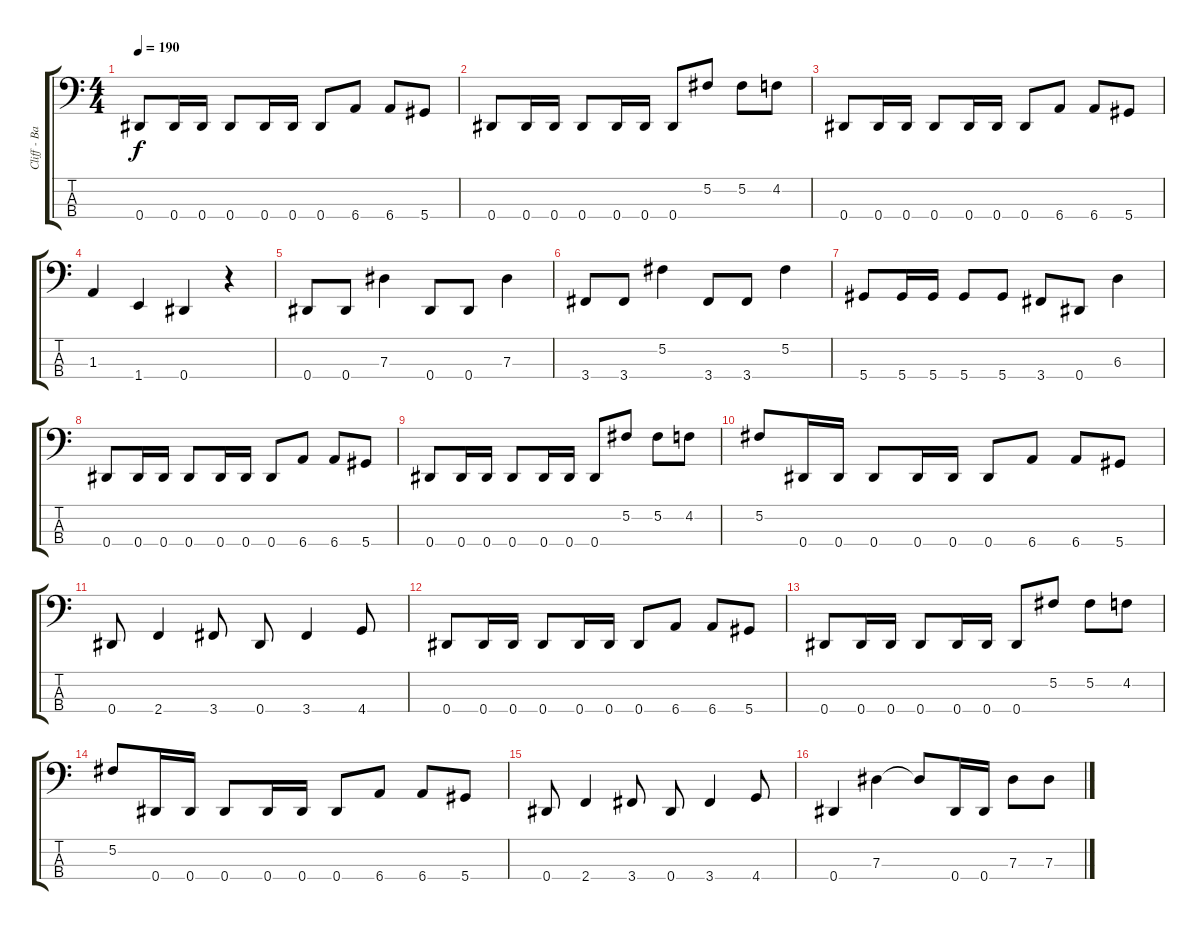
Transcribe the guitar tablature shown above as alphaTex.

\track ("Cliff - Bass" "Cliff - Ba") {instrument electricbassfinger}
\staff {score tabs}
\tuning (Gb2 Db2 Ab1 Eb1) {hide}
\ts (4 4)
\tempo 190
\clef f4
\ks c
0.4.8{dy f} 0.4.16 0.4.16 0.4.8 0.4.16 0.4.16 0.4.8 6.4.8 6.4.8 5.4.8 |
0.4.8 0.4.16 0.4.16 0.4.8 0.4.16 0.4.16 0.4.8 5.2.8 5.2.8 4.2.8 |
0.4.8 0.4.16 0.4.16 0.4.8 0.4.16 0.4.16 0.4.8 6.4.8 6.4.8 5.4.8 |
1.3.4 1.4.4 0.4.4 r.4 |
0.4.8 0.4.8 7.3.4 0.4.8 0.4.8 7.3.4 |
3.4.8 3.4.8 5.2.4 3.4.8 3.4.8 5.2.4 |
5.4.8 5.4.16 5.4.16 5.4.8 5.4.8 3.4.8 0.4.8 6.3.4 |
0.4.8 0.4.16 0.4.16 0.4.8 0.4.16 0.4.16 0.4.8 6.4.8 6.4.8 5.4.8 |
0.4.8 0.4.16 0.4.16 0.4.8 0.4.16 0.4.16 0.4.8 5.2.8 5.2.8 4.2.8 |
5.2.8 0.4.16 0.4.16 0.4.8 0.4.16 0.4.16 0.4.8 6.4.8 6.4.8 5.4.8 |
0.4.8 2.4.4 3.4.8 0.4.8 3.4.4 4.4.8 |
0.4.8 0.4.16 0.4.16 0.4.8 0.4.16 0.4.16 0.4.8 6.4.8 6.4.8 5.4.8 |
0.4.8 0.4.16 0.4.16 0.4.8 0.4.16 0.4.16 0.4.8 5.2.8 5.2.8 4.2.8 |
5.2.8 0.4.16 0.4.16 0.4.8 0.4.16 0.4.16 0.4.8 6.4.8 6.4.8 5.4.8 |
0.4.8 2.4.4 3.4.8 0.4.8 3.4.4 4.4.8 |
0.4.4 7.3.4 7.3{t}.8 0.4.16 0.4.16 7.3.8 7.3.8
